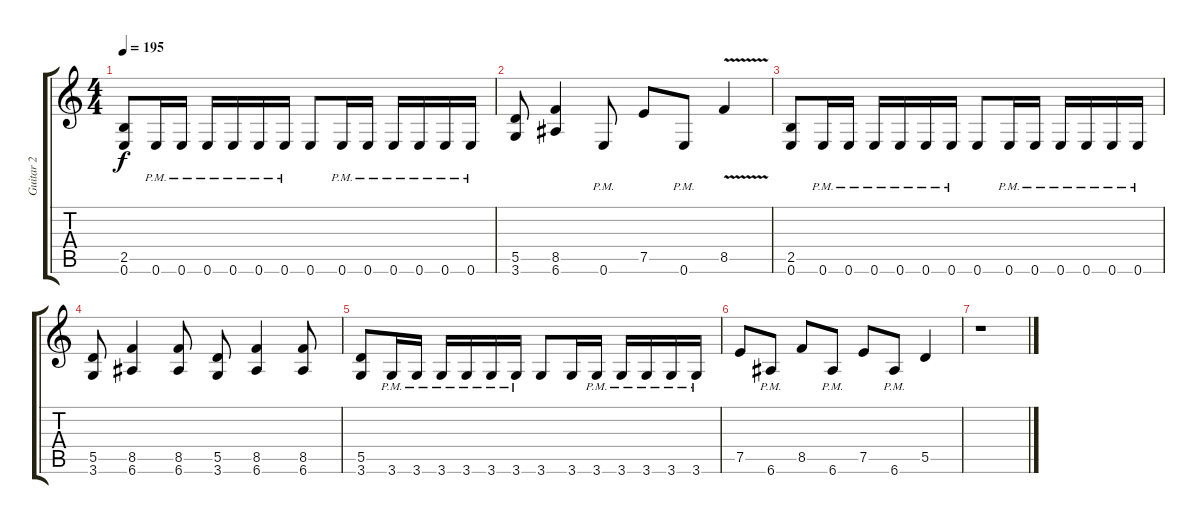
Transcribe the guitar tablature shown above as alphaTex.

\track ("Guitar 2" "Guitar 2") {instrument distortionguitar}
\staff {score tabs}
\tuning (E4 B3 G3 D3 A2 E2) {hide}
\ts (4 4)
\tempo 195
\clef g2
\ks c
(2.5 0.6).8{dy f} 0.6{pm}.16 0.6{pm}.16 0.6{pm}.16 0.6{pm}.16 0.6{pm}.16 0.6{pm}.16 0.6.8 0.6{pm}.16 0.6{pm}.16 0.6{pm}.16 0.6{pm}.16 0.6{pm}.16 0.6{pm}.16 |
(5.5 3.6).8 (8.5 6.6).4 0.6{pm}.8 7.5.8 0.6{pm}.8 8.5{v}.4 |
(2.5 0.6).8 0.6{pm}.16 0.6{pm}.16 0.6{pm}.16 0.6{pm}.16 0.6{pm}.16 0.6{pm}.16 0.6.8 0.6{pm}.16 0.6{pm}.16 0.6{pm}.16 0.6{pm}.16 0.6{pm}.16 0.6{pm}.16 |
(5.5 3.6).8 (8.5 6.6).4 (8.5 6.6).8 (5.5 3.6).8 (8.5 6.6).4 (8.5 6.6).8 |
(5.5 3.6).8 3.6{pm}.16 3.6{pm}.16 3.6{pm}.16 3.6{pm}.16 3.6{pm}.16 3.6{pm}.16 3.6.8 3.6.16 3.6{pm}.16 3.6{pm}.16 3.6{pm}.16 3.6{pm}.16 3.6{pm}.16 |
7.5.8 6.6{pm}.8 8.5.8 6.6{pm}.8 7.5.8 6.6{pm}.8 5.5.4 |
r.1
